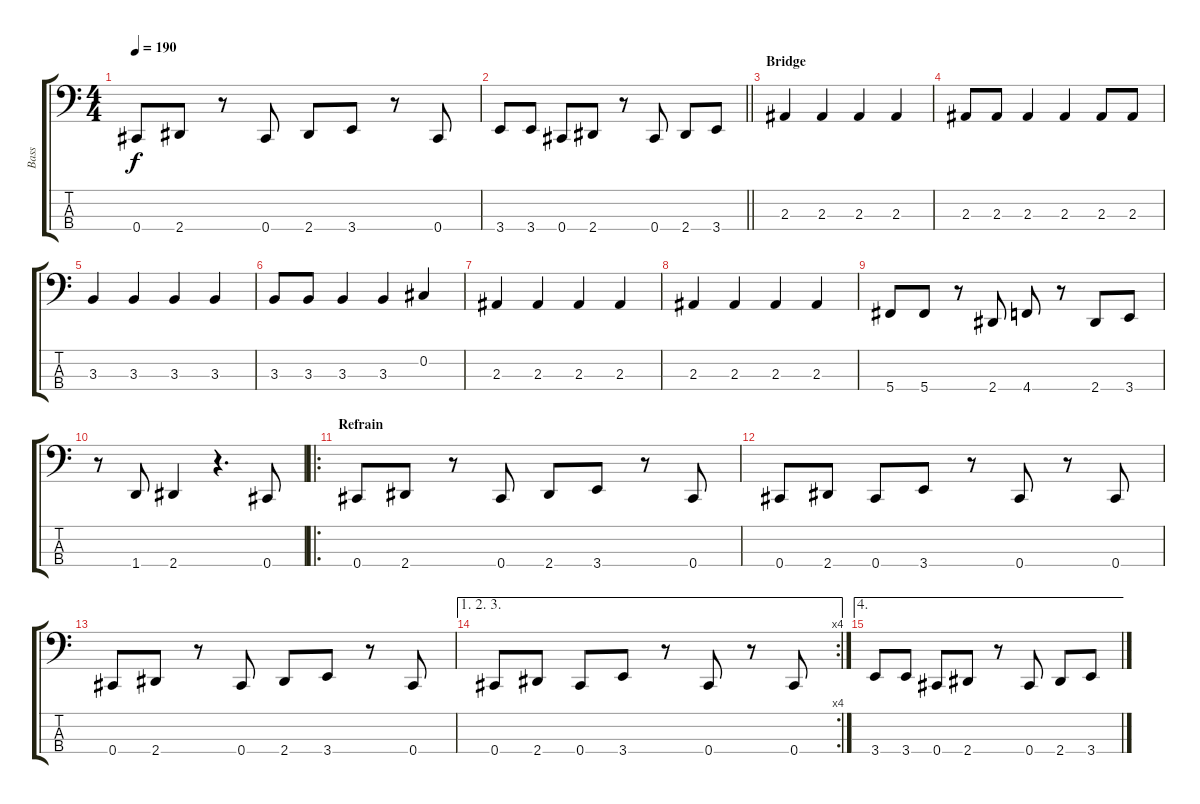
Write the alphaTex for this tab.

\track ("Bass" "Bass") {instrument electricbasspick}
\staff {score tabs}
\tuning (Gb2 Db2 Ab1 Db1) {hide}
\ts (4 4)
\tempo 190
\clef f4
\ks c
0.4.8{dy f} 2.4.8 r.8 0.4.8 2.4.8 3.4.8 r.8 0.4.8 |
\barLineRight lightlight
3.4.8 3.4.8 0.4.8 2.4.8 r.8 0.4.8 2.4.8 3.4.8 |
\section ("" "Bridge")
2.3.4 2.3.4 2.3.4 2.3.4 |
2.3.8 2.3.8 2.3.4 2.3.4 2.3.8 2.3.8 |
3.3.4 3.3.4 3.3.4 3.3.4 |
3.3.8 3.3.8 3.3.4 3.3.4 0.2.4 |
2.3.4 2.3.4 2.3.4 2.3.4 |
2.3.4 2.3.4 2.3.4 2.3.4 |
5.4.8 5.4.8 r.8 2.4.8 4.4.8 r.8 2.4.8 3.4.8 |
r.8 1.4.8 2.4.4 r.4{d} 0.4.8 |
\ro
\section ("" "Refrain")
0.4.8 2.4.8 r.8 0.4.8 2.4.8 3.4.8 r.8 0.4.8 |
0.4.8 2.4.8 0.4.8 3.4.8 r.8 0.4.8 r.8 0.4.8 |
0.4.8 2.4.8 r.8 0.4.8 2.4.8 3.4.8 r.8 0.4.8 |
\ae (1 2 3)
\rc 4
0.4.8 2.4.8 0.4.8 3.4.8 r.8 0.4.8 r.8 0.4.8 |
\ae 4
3.4.8 3.4.8 0.4.8 2.4.8 r.8 0.4.8 2.4.8 3.4.8
